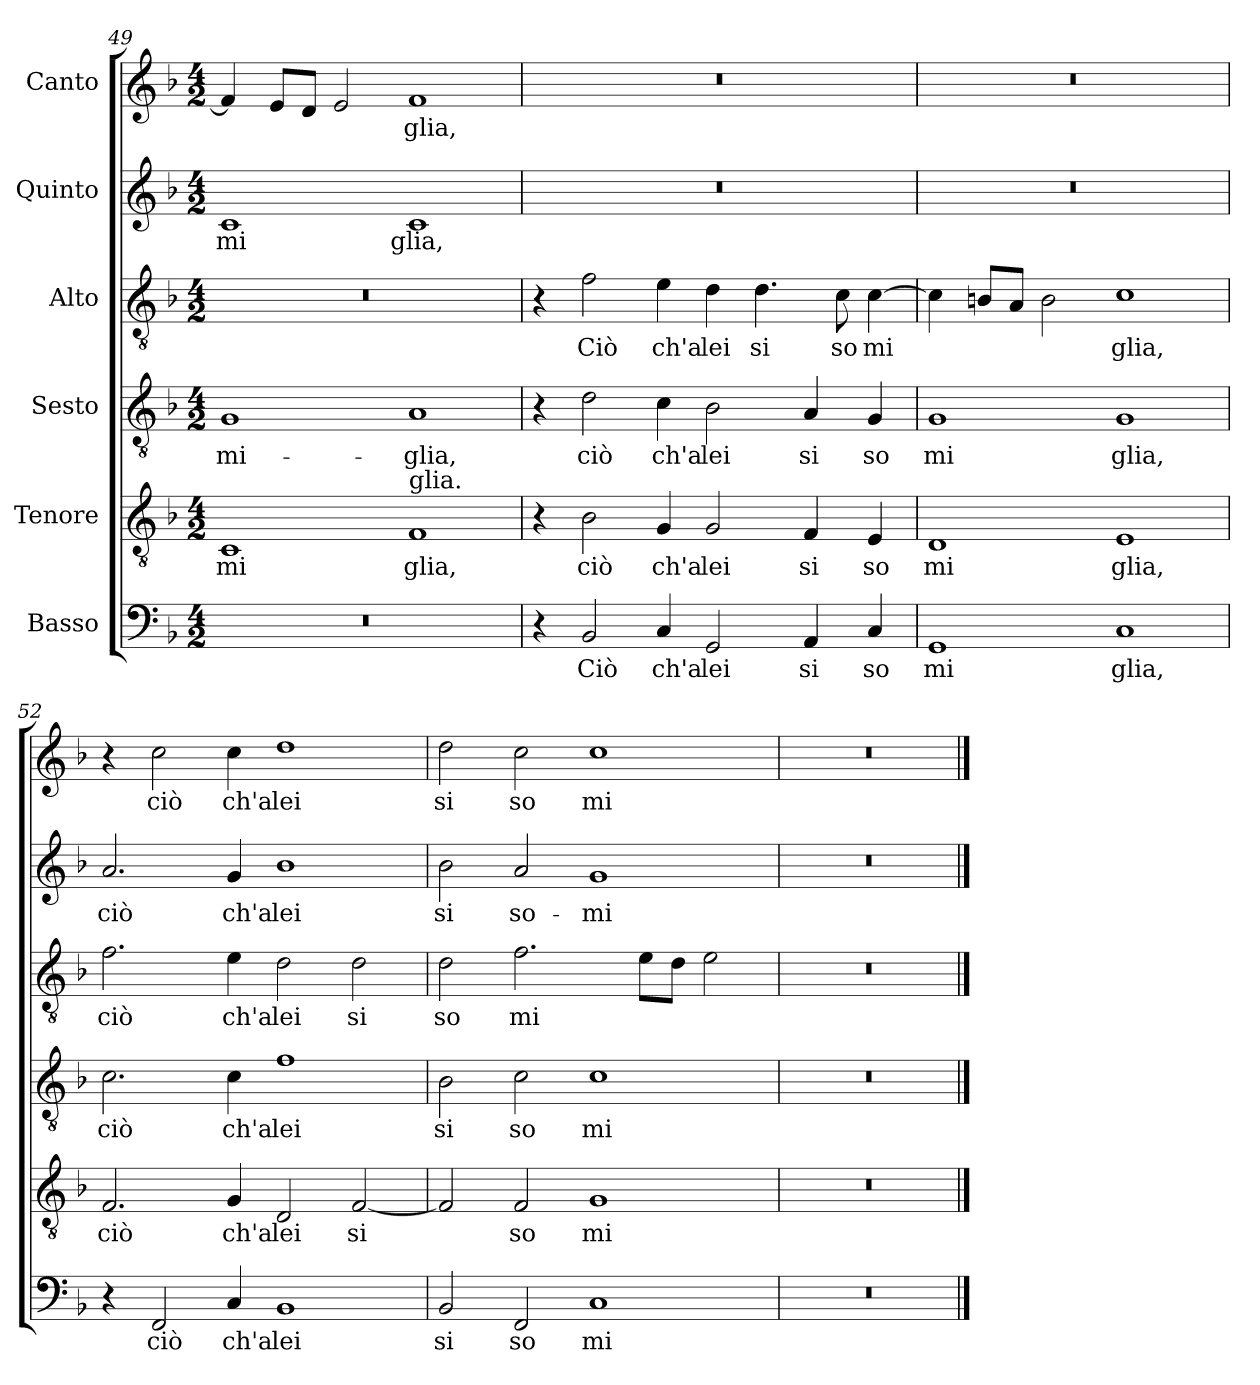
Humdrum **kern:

**kern	**text	**kern	**text	**kern	**text	**kern	**text	**kern	**text	**kern	**text
*part6	*part6	*part5	*part5	*part4	*part4	*part3	*part3	*part2	*part2	*part1	*part1
*staff6	*staff6	*staff5	*staff5	*staff4	*staff4	*staff3	*staff3	*staff2	*staff2	*staff1	*staff1
*I"Basso	*	*I"Tenore	*	*I"Sesto	*	*I"Alto	*	*I"Quinto	*	*I"Canto	*
*clefF4	*	*clefGv2	*	*clefGv2	*	*clefGv2	*	*clefG2	*	*clefG2	*
*ITrd-3c-5	*	*ITrd-3c-5	*	*ITrd-3c-5	*	*ITrd-3c-5	*	*	*	*	*
*k[b-e-]	*	*k[b-e-]	*	*k[b-e-]	*	*k[b-e-]	*	*k[b-]	*	*k[b-]	*
*M4/2	*	*M4/2	*	*M4/2	*	*M4/2	*	*M4/2	*	*M4/2	*
=49	=49	=49	=49	=49	=49	=49	=49	=49	=49	=49	=49
!	!	!	!LO:LY:b	!	!LO:LY:b	!	!	!	!LO:LY:b	!	!
0r	.	1F	mi	1c	-mi-	0r	.	1c	mi	4f/]	.
.	.	.	.	.	.	.	.	.	.	8eL	.
.	.	.	.	.	.	.	.	.	.	8dJ	.
.	.	.	.	.	.	.	.	.	.	2e/	.
!	!	!LO:TX:a:t=glia.	!	!	!	!	!	!	!	!	!
!	!	!	!LO:LY:b	!	!LO:LY:b	!	!	!	!LO:LY:b	!	!LO:LY:b
.	.	1B-	glia,	1d	-glia,	.	.	1c	glia,	1f	-glia,
!!LO:LB:g=z
=50	=50	=50	=50	=50	=50	=50	=50	=50	=50	=50	=50
4r	.	4r	.	4r	.	4r	.	0r	.	0r	.
!	!LO:LY:b	!	!LO:LY:b	!	!LO:LY:b	!	!LO:LY:b	!	!	!	!
2E-/	Ciò	2e-\	ciò	2g\	ciò	2b-\	Ciò	.	.	.	.
!	!LO:LY:b	!	!LO:LY:b	!	!LO:LY:b	!	!LO:LY:b	!	!	!	!
4F/	ch'a	4c/	ch'a	4f\	ch'a	4a\	ch'a	.	.	.	.
!	!LO:LY:b	!	!LO:LY:b	!	!LO:LY:b	!	!LO:LY:b	!	!	!	!
2C/	lei	2c/	lei	2e-\	lei	4g\	lei	.	.	.	.
!	!	!	!	!	!	!	!LO:LY:b	!	!	!	!
.	.	.	.	.	.	4.g\	si	.	.	.	.
!	!LO:LY:b	!	!LO:LY:b	!	!LO:LY:b	!	!	!	!	!	!
4D/	si	4B-/	si	4d/	si	.	.	.	.	.	.
!	!	!	!	!	!	!	!LO:LY:b	!	!	!	!
.	.	.	.	.	.	8f\	so	.	.	.	.
!	!LO:LY:b	!	!LO:LY:b	!	!LO:LY:b	!	!LO:LY:b	!	!	!	!
4F/	so	4A/	so	4c/	so	[4f\	mi	.	.	.	.
=51	=51	=51	=51	=51	=51	=51	=51	=51	=51	=51	=51
!	!LO:LY:b	!	!LO:LY:b	!	!LO:LY:b	!	!	!	!	!	!
1C	mi	1G	mi	1c	mi	4f\]	.	0r	.	0r	.
.	.	.	.	.	.	8enL	.	.	.	.	.
.	.	.	.	.	.	8dJ	.	.	.	.	.
.	.	.	.	.	.	2e\	.	.	.	.	.
!	!LO:LY:b	!	!LO:LY:b	!	!LO:LY:b	!	!LO:LY:b	!	!	!	!
1F	glia,	1A	glia,	1c	glia,	1f	glia,	.	.	.	.
=52	=52	=52	=52	=52	=52	=52	=52	=52	=52	=52	=52
!	!	!	!LO:LY:b	!	!LO:LY:b	!	!LO:LY:b	!	!LO:LY:b	!	!
4r	.	2.B-/	ciò	2.f\	ciò	2.b-\	ciò	2.a/	ciò	4r	.
!	!LO:LY:b	!	!	!	!	!	!	!	!	!	!LO:LY:b
2BB-/	ciò	.	.	.	.	.	.	.	.	2cc\	ciò
!	!LO:LY:b	!	!LO:LY:b	!	!LO:LY:b	!	!LO:LY:b	!	!LO:LY:b	!	!LO:LY:b
4F/	ch'a	4c/	ch'a	4f\	ch'a	4a\	ch'a	4g/	ch'a	4cc\	ch'a
!	!LO:LY:b	!	!LO:LY:b	!	!LO:LY:b	!	!LO:LY:b	!	!LO:LY:b	!	!LO:LY:b
1E-	lei	2G/	lei	1b-	lei	2g\	lei	1b-	lei	1dd	lei
!	!	!	!LO:LY:b	!	!	!	!LO:LY:b	!	!	!	!
.	.	[2B-/	si	.	.	2g\	si	.	.	.	.
=53	=53	=53	=53	=53	=53	=53	=53	=53	=53	=53	=53
!	!LO:LY:b	!	!	!	!LO:LY:b	!	!LO:LY:b	!	!LO:LY:b	!	!LO:LY:b
2E-/	si	2B-/]	.	2e-\	si	2g\	so	2b-\	si	2dd\	si
!	!LO:LY:b	!	!LO:LY:b	!	!LO:LY:b	!	!LO:LY:b	!	!LO:LY:b	!	!LO:LY:b
2BB-/	so	2B-/	so	2f\	so	2.b-\	mi	2a/	so-	2cc\	so
!	!LO:LY:b	!	!LO:LY:b	!	!LO:LY:b	!	!	!	!LO:LY:b	!	!LO:LY:b
1F	mi	1c	mi	1f	mi	.	.	1g	-mi-	1cc	mi
.	.	.	.	.	.	8aL	.	.	.	.	.
.	.	.	.	.	.	8gJ	.	.	.	.	.
.	.	.	.	.	.	2a\	.	.	.	.	.
=54	=54	=54	=54	=54	=54	=54	=54	=54	=54	=54	=54
0r	.	0r	.	0r	.	0r	.	0r	.	0r	.
==	==	==	==	==	==	==	==	==	==	==	==
*-	*-	*-	*-	*-	*-	*-	*-	*-	*-	*-	*-
